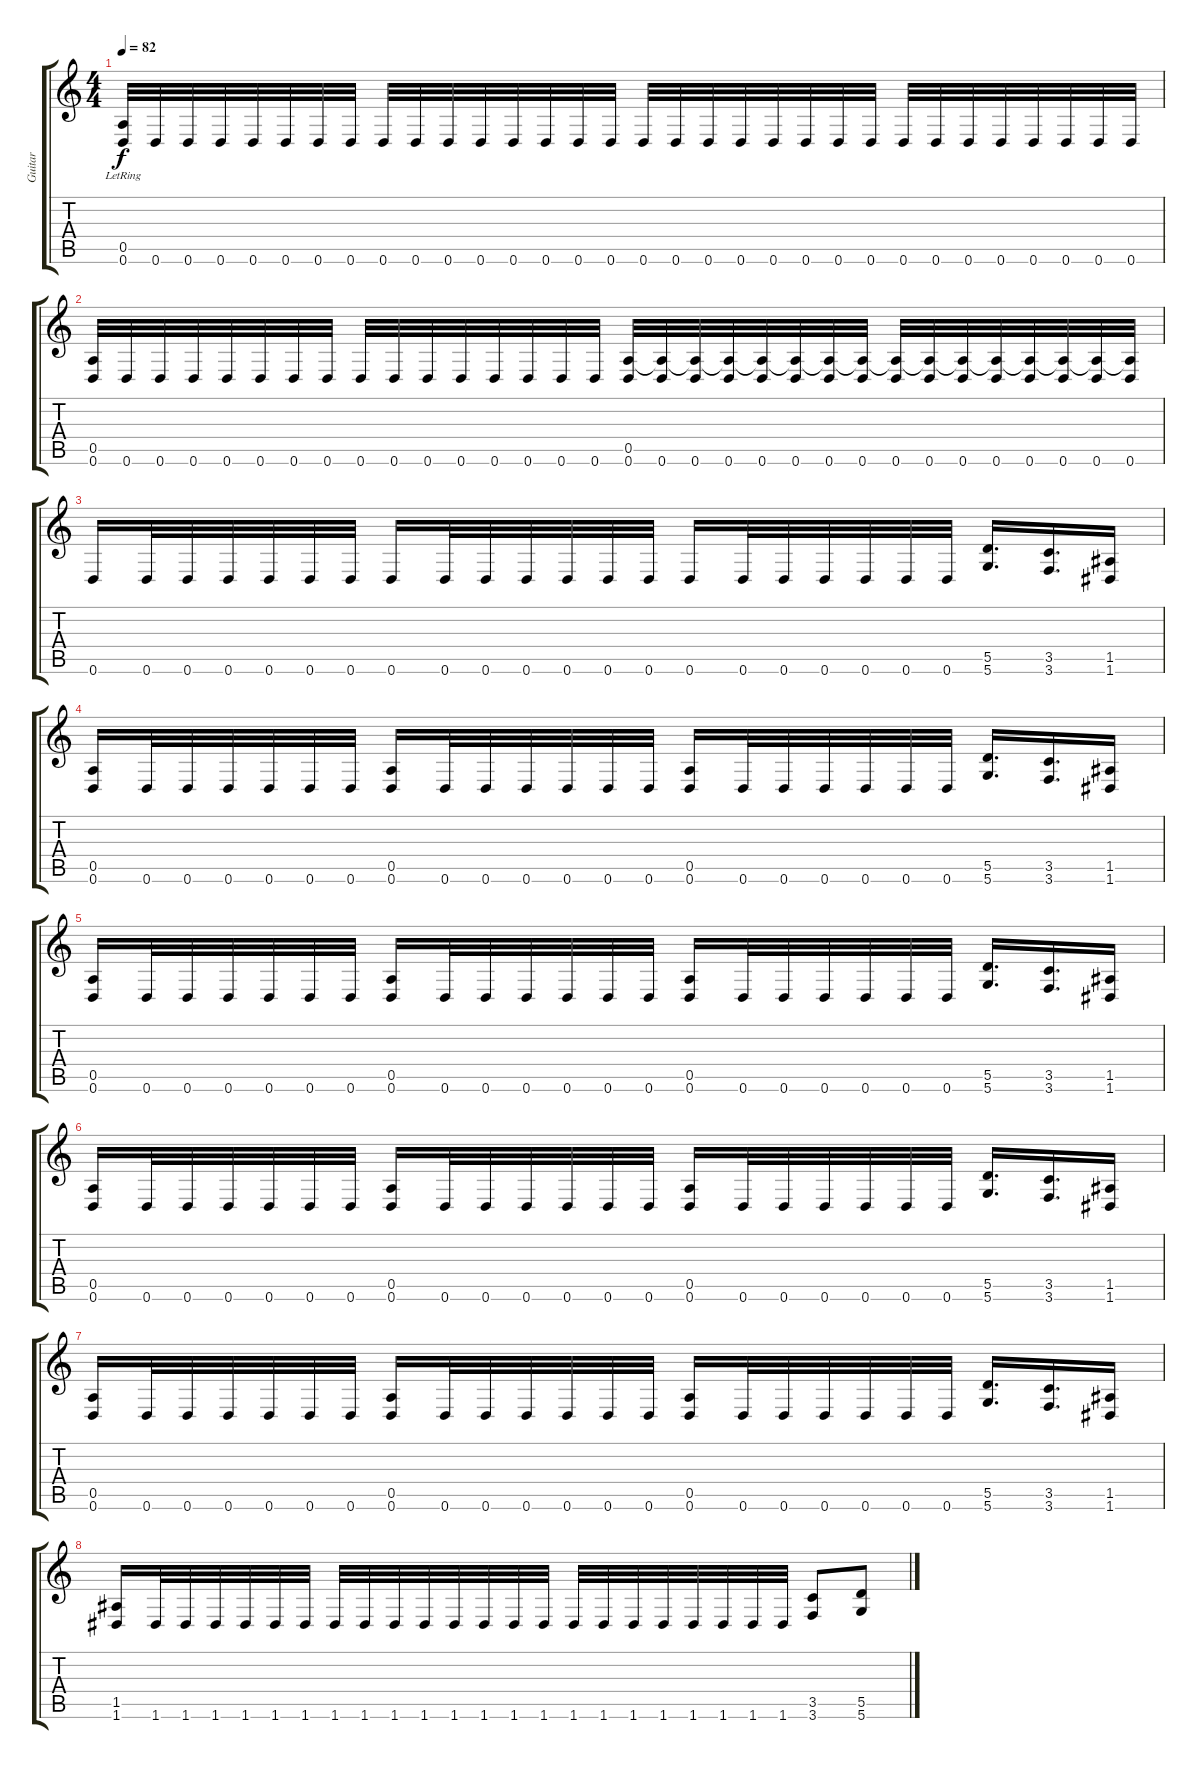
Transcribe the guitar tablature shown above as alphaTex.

\track ("Guitar" "Guitar") {instrument distortionguitar}
\staff {score tabs}
\tuning (E4 B3 G3 D3 A2 D2) {hide}
\ts (4 4)
\tempo 82
\clef g2
\ks c
(0.5{lr} 0.6).32{dy f} 0.6.32 0.6.32 0.6.32 0.6.32 0.6.32 0.6.32 0.6.32 0.6.32 0.6.32 0.6.32 0.6.32 0.6.32 0.6.32 0.6.32 0.6.32 0.6.32 0.6.32 0.6.32 0.6.32 0.6.32 0.6.32 0.6.32 0.6.32 0.6.32 0.6.32 0.6.32 0.6.32 0.6.32 0.6.32 0.6.32 0.6.32 |
(0.5 0.6).32 0.6.32 0.6.32 0.6.32 0.6.32 0.6.32 0.6.32 0.6.32 0.6.32 0.6.32 0.6.32 0.6.32 0.6.32 0.6.32 0.6.32 0.6.32 (0.5 0.6).32 (0.5{t} 0.6).32 (0.5{t} 0.6).32 (0.5{t} 0.6).32 (0.5{t} 0.6).32 (0.5{t} 0.6).32 (0.5{t} 0.6).32 (0.5{t} 0.6).32 (0.5{t} 0.6).32 (0.5{t} 0.6).32 (0.5{t} 0.6).32 (0.5{t} 0.6).32 (0.5{t} 0.6).32 (0.5{t} 0.6).32 (0.5{t} 0.6).32 (0.5{t} 0.6).32 |
0.6.16 0.6.32 0.6.32 0.6.32 0.6.32 0.6.32 0.6.32 0.6.16 0.6.32 0.6.32 0.6.32 0.6.32 0.6.32 0.6.32 0.6.16 0.6.32 0.6.32 0.6.32 0.6.32 0.6.32 0.6.32 (5.5 5.6).16{d} (3.5 3.6).16{d} (1.5 1.6).16 |
(0.5 0.6).16 0.6.32 0.6.32 0.6.32 0.6.32 0.6.32 0.6.32 (0.5 0.6).16 0.6.32 0.6.32 0.6.32 0.6.32 0.6.32 0.6.32 (0.5 0.6).16 0.6.32 0.6.32 0.6.32 0.6.32 0.6.32 0.6.32 (5.5 5.6).16{d} (3.5 3.6).16{d} (1.5 1.6).16 |
(0.5 0.6).16 0.6.32 0.6.32 0.6.32 0.6.32 0.6.32 0.6.32 (0.5 0.6).16 0.6.32 0.6.32 0.6.32 0.6.32 0.6.32 0.6.32 (0.5 0.6).16 0.6.32 0.6.32 0.6.32 0.6.32 0.6.32 0.6.32 (5.5 5.6).16{d} (3.5 3.6).16{d} (1.5 1.6).16 |
(0.5 0.6).16 0.6.32 0.6.32 0.6.32 0.6.32 0.6.32 0.6.32 (0.5 0.6).16 0.6.32 0.6.32 0.6.32 0.6.32 0.6.32 0.6.32 (0.5 0.6).16 0.6.32 0.6.32 0.6.32 0.6.32 0.6.32 0.6.32 (5.5 5.6).16{d} (3.5 3.6).16{d} (1.5 1.6).16 |
(0.5 0.6).16 0.6.32 0.6.32 0.6.32 0.6.32 0.6.32 0.6.32 (0.5 0.6).16 0.6.32 0.6.32 0.6.32 0.6.32 0.6.32 0.6.32 (0.5 0.6).16 0.6.32 0.6.32 0.6.32 0.6.32 0.6.32 0.6.32 (5.5 5.6).16{d} (3.5 3.6).16{d} (1.5 1.6).16 |
(1.5 1.6).16 1.6.32 1.6.32 1.6.32 1.6.32 1.6.32 1.6.32 1.6.32 1.6.32 1.6.32 1.6.32 1.6.32 1.6.32 1.6.32 1.6.32 1.6.32 1.6.32 1.6.32 1.6.32 1.6.32 1.6.32 1.6.32 1.6.32 (3.5 3.6).8 (5.5 5.6).8
